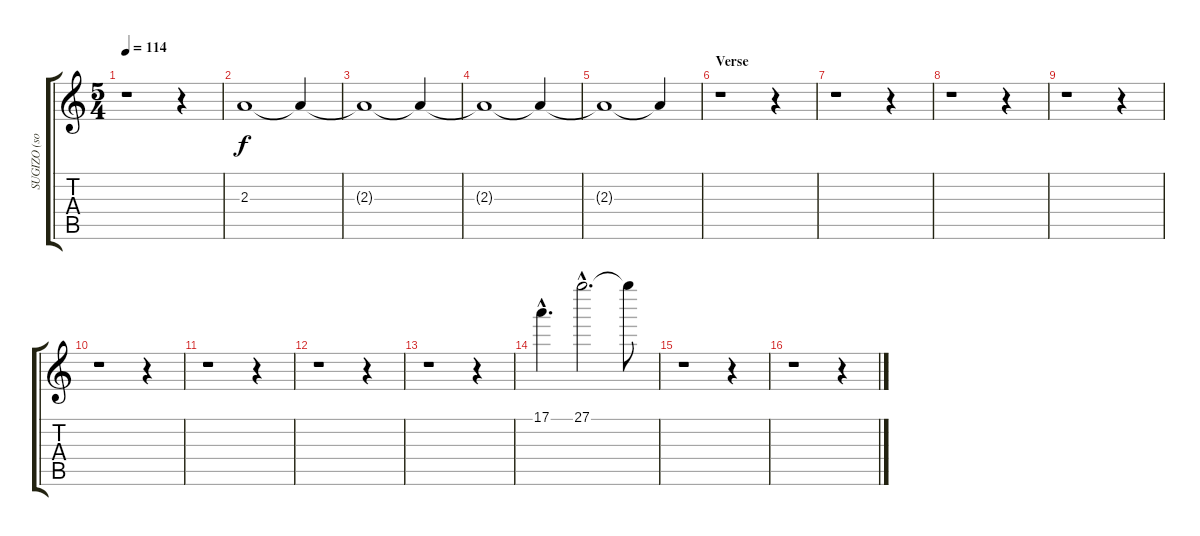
\track ("SUGIZO (solo guitar)" "SUGIZO (so") {instrument overdrivenguitar}
\staff {score tabs}
\tuning (E4 B3 G3 D3 A2 E2) {hide}
\ts (5 4)
\tempo 114
\clef g2
\ks c
r.1{dy f} r.4 |
2.3.1{instrument fx6goblins} 2.3{t}.4 |
2.3{t}.1 2.3{t}.4 |
2.3{t}.1 2.3{t}.4 |
2.3{t}.1 2.3{t}.4 |
\section ("" "Verse")
r.1 r.4 |
r.1 r.4 |
r.1 r.4 |
r.1 r.4 |
r.1 r.4 |
r.1 r.4 |
r.1 r.4 |
r.1 r.4 |
17.1{hac}.4{d instrument fx6goblins} 27.1{hac}.2{d} 27.1{t}.8 |
r.1 r.4 |
r.1 r.4
